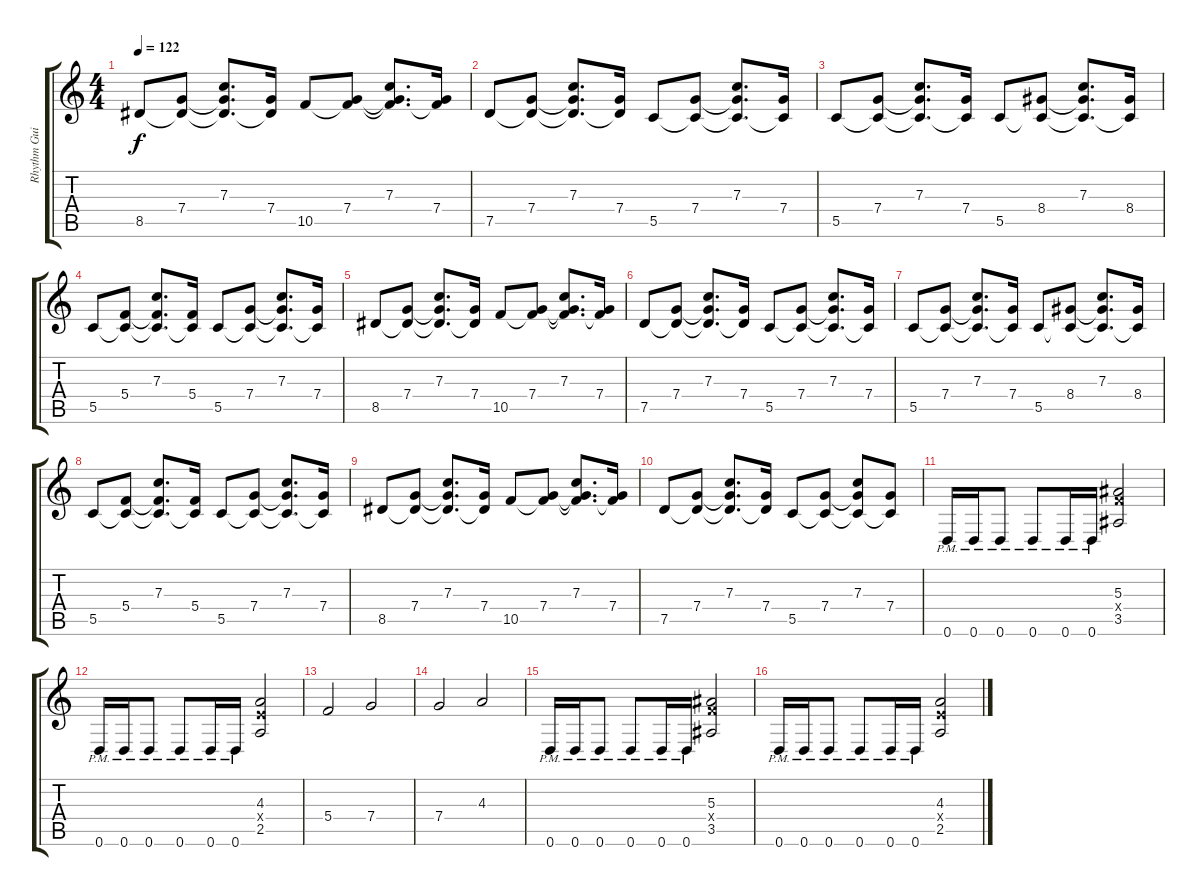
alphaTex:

\track ("Rhythm Guitar" "Rhythm Gui") {instrument acousticguitarsteel}
\staff {score tabs}
\tuning (D4 A3 F3 C3 G2 D2) {hide}
\ts (4 4)
\tempo 122
\clef g2
\ks c
8.5.8{dy f} (7.4 8.5{t}).8 (7.3 7.4{t} 8.5{t}).8{d} (7.4 8.5{t}).16 10.5.8 (7.4 10.5{t}).8 (7.3 7.4{t} 10.5{t}).8{d} (7.4 10.5{t}).16 |
7.5.8 (7.4 7.5{t}).8 (7.3 7.4{t} 7.5{t}).8{d} (7.4 7.5{t}).16 5.5.8 (7.4 5.5{t}).8 (7.3 7.4{t} 5.5{t}).8{d} (7.4 5.5{t}).16 |
5.5.8 (7.4 5.5{t}).8 (7.3 7.4{t} 5.5{t}).8{d} (7.4 5.5{t}).16 5.5.8 (8.4 5.5{t}).8 (7.3 8.4{t} 5.5{t}).8{d} (8.4 5.5{t}).16 |
5.5.8 (5.4 5.5{t}).8 (7.3 5.4{t} 5.5{t}).8{d} (5.4 5.5{t}).16 5.5.8 (7.4 5.5{t}).8 (7.3 7.4{t} 5.5{t}).8{d} (7.4 5.5{t}).16 |
8.5.8 (7.4 8.5{t}).8 (7.3 7.4{t} 8.5{t}).8{d} (7.4 8.5{t}).16 10.5.8 (7.4 10.5{t}).8 (7.3 7.4{t} 10.5{t}).8{d} (7.4 10.5{t}).16 |
7.5.8 (7.4 7.5{t}).8 (7.3 7.4{t} 7.5{t}).8{d} (7.4 7.5{t}).16 5.5.8 (7.4 5.5{t}).8 (7.3 7.4{t} 5.5{t}).8{d} (7.4 5.5{t}).16 |
5.5.8 (7.4 5.5{t}).8 (7.3 7.4{t} 5.5{t}).8{d} (7.4 5.5{t}).16 5.5.8 (8.4 5.5{t}).8 (7.3 8.4{t} 5.5{t}).8{d} (8.4 5.5{t}).16 |
5.5.8 (5.4 5.5{t}).8 (7.3 5.4{t} 5.5{t}).8{d} (5.4 5.5{t}).16 5.5.8 (7.4 5.5{t}).8 (7.3 7.4{t} 5.5{t}).8{d} (7.4 5.5{t}).16 |
8.5.8 (7.4 8.5{t}).8 (7.3 7.4{t} 8.5{t}).8{d} (7.4 8.5{t}).16 10.5.8 (7.4 10.5{t}).8 (7.3 7.4{t} 10.5{t}).8{d} (7.4 10.5{t}).16 |
7.5.8 (7.4 7.5{t}).8 (7.3 7.4{t} 7.5{t}).8{d} (7.4 7.5{t}).16 5.5.8 (7.4 5.5{t}).8 (7.3 7.4{t} 5.5{t}).8 (7.4 5.5{t}).8 |
0.6{pm}.16{volume 16 instrument distortionguitar} 0.6{pm}.16 0.6{pm}.8 0.6{pm}.8 0.6{pm}.16 0.6{pm}.16 (5.3 5.4{x} 3.5).2 |
0.6{pm}.16 0.6{pm}.16 0.6{pm}.8 0.6{pm}.8 0.6{pm}.16 0.6{pm}.16 (4.3 4.4{x} 2.5).2 |
5.4.2 7.4.2 |
7.4.2 4.3.2 |
0.6{pm}.16 0.6{pm}.16 0.6{pm}.8 0.6{pm}.8 0.6{pm}.16 0.6{pm}.16 (5.3 5.4{x} 3.5).2 |
0.6{pm}.16 0.6{pm}.16 0.6{pm}.8 0.6{pm}.8 0.6{pm}.16 0.6{pm}.16 (4.3 4.4{x} 2.5).2
